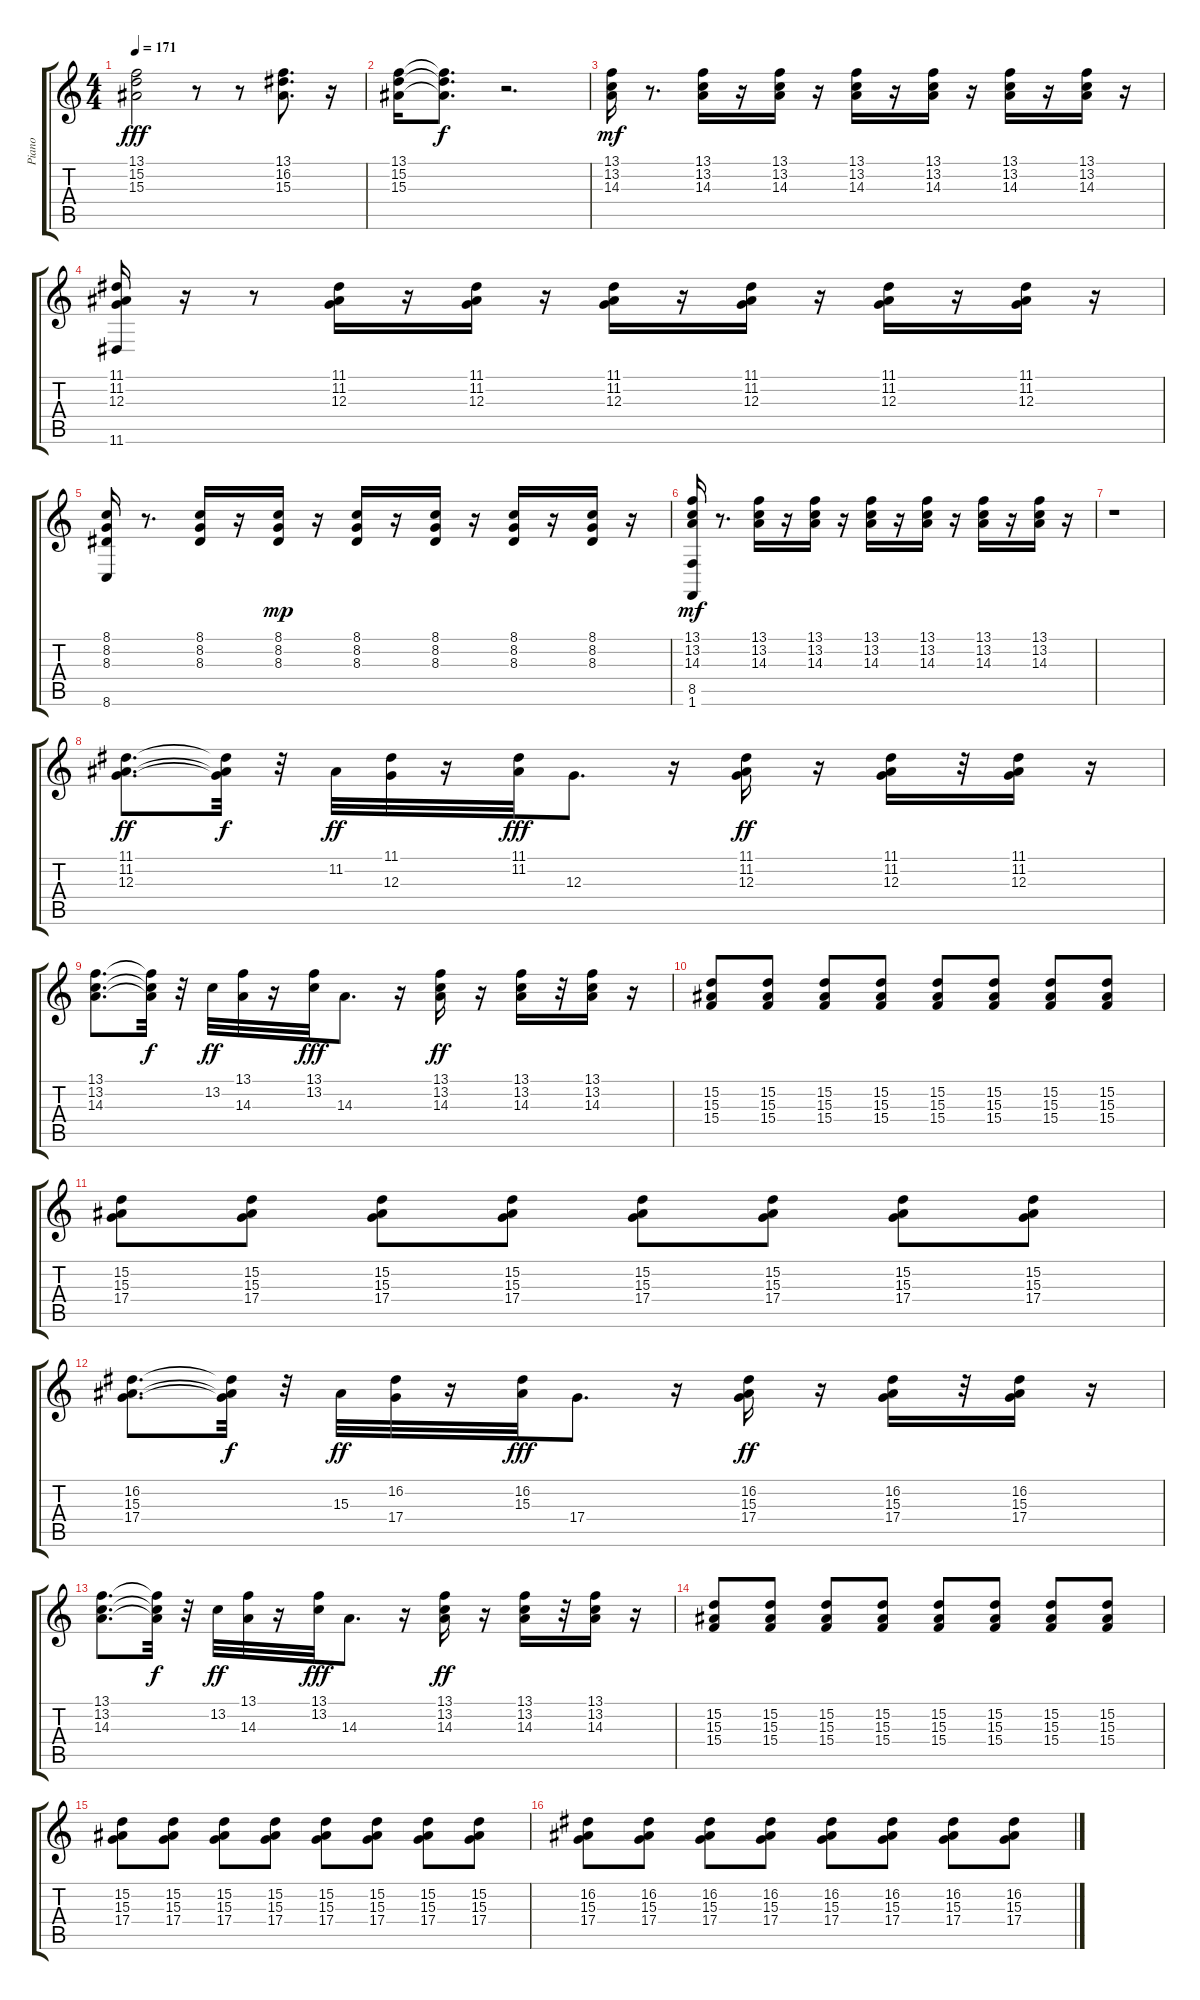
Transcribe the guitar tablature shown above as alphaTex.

\track ("Piano" "Piano") {instrument electricpiano1}
\staff {score tabs}
\tuning (E4 B3 G3 D3 A2 E2) {hide}
\ts (4 4)
\tempo 171
\clef g2
\ks c
(13.1 15.2 15.3).2{dy fff} r.8 r.8 (13.1 16.2 15.3).8{d} r.16 |
(13.1 15.2 15.3).16 (13.1{t} 15.2{t} 15.3{t}).8{d dy f} r.2{d} |
(13.1 13.2 14.3).16{dy mf} r.8{d} (13.1 13.2 14.3).16 r.16 (13.1 13.2 14.3).16 r.16 (13.1 13.2 14.3).16 r.16 (13.1 13.2 14.3).16 r.16 (13.1 13.2 14.3).16 r.16 (13.1 13.2 14.3).16 r.16 |
(11.1 11.2 12.3 11.6).16 r.16 r.8 (11.1 11.2 12.3).16 r.16 (11.1 11.2 12.3).16 r.16 (11.1 11.2 12.3).16 r.16 (11.1 11.2 12.3).16 r.16 (11.1 11.2 12.3).16 r.16 (11.1 11.2 12.3).16 r.16 |
(8.1 8.2 8.3 8.6).16 r.8{d} (8.1 8.2 8.3).16 r.16 (8.1 8.2 8.3).16{dy mp} r.16 (8.1 8.2 8.3).16 r.16 (8.1 8.2 8.3).16 r.16 (8.1 8.2 8.3).16 r.16 (8.1 8.2 8.3).16 r.16 |
(13.1 13.2 14.3 8.5 1.6).16{dy mf} r.8{d} (13.1 13.2 14.3).16 r.16 (13.1 13.2 14.3).16 r.16 (13.1 13.2 14.3).16 r.16 (13.1 13.2 14.3).16 r.16 (13.1 13.2 14.3).16 r.16 (13.1 13.2 14.3).16 r.16 |
r.1 |
(11.1 11.2 12.3).8{d dy ff} (11.1{t} 11.2{t} 12.3{t}).32{dy f} r.32 11.2.32{dy ff} (11.1 12.3).32 r.16 (11.1 11.2).32{dy fff} 12.3.8{d} r.16 (11.1 11.2 12.3).16{dy ff} r.16 (11.1 11.2 12.3).16 r.32 (11.1 11.2 12.3).16 r.16 |
(13.1 13.2 14.3).8{d} (13.1{t} 13.2{t} 14.3{t}).32{dy f} r.32 13.2.32{dy ff} (13.1 14.3).32 r.16 (13.1 13.2).32{dy fff} 14.3.8{d} r.16 (13.1 13.2 14.3).16{dy ff} r.16 (13.1 13.2 14.3).16 r.32 (13.1 13.2 14.3).16 r.16 |
(15.2 15.3 15.4).8 (15.2 15.3 15.4).8 (15.2 15.3 15.4).8 (15.2 15.3 15.4).8 (15.2 15.3 15.4).8 (15.2 15.3 15.4).8 (15.2 15.3 15.4).8 (15.2 15.3 15.4).8 |
(15.2 15.3 17.4).8 (15.2 15.3 17.4).8 (15.2 15.3 17.4).8 (15.2 15.3 17.4).8 (15.2 15.3 17.4).8 (15.2 15.3 17.4).8 (15.2 15.3 17.4).8 (15.2 15.3 17.4).8 |
(16.2 15.3 17.4).8{d} (16.2{t} 15.3{t} 17.4{t}).32{dy f} r.32 15.3.32{dy ff} (16.2 17.4).32 r.16 (16.2 15.3).32{dy fff} 17.4.8{d} r.16 (16.2 15.3 17.4).16{dy ff} r.16 (16.2 15.3 17.4).16 r.32 (16.2 15.3 17.4).16 r.16 |
(13.1 13.2 14.3).8{d} (13.1{t} 13.2{t} 14.3{t}).32{dy f} r.32 13.2.32{dy ff} (13.1 14.3).32 r.16 (13.1 13.2).32{dy fff} 14.3.8{d} r.16 (13.1 13.2 14.3).16{dy ff} r.16 (13.1 13.2 14.3).16 r.32 (13.1 13.2 14.3).16 r.16 |
(15.2 15.3 15.4).8 (15.2 15.3 15.4).8 (15.2 15.3 15.4).8 (15.2 15.3 15.4).8 (15.2 15.3 15.4).8 (15.2 15.3 15.4).8 (15.2 15.3 15.4).8 (15.2 15.3 15.4).8 |
(15.2 15.3 17.4).8 (15.2 15.3 17.4).8 (15.2 15.3 17.4).8 (15.2 15.3 17.4).8 (15.2 15.3 17.4).8 (15.2 15.3 17.4).8 (15.2 15.3 17.4).8 (15.2 15.3 17.4).8 |
(16.2 15.3 17.4).8 (16.2 15.3 17.4).8 (16.2 15.3 17.4).8 (16.2 15.3 17.4).8 (16.2 15.3 17.4).8 (16.2 15.3 17.4).8 (16.2 15.3 17.4).8 (16.2 15.3 17.4).8
